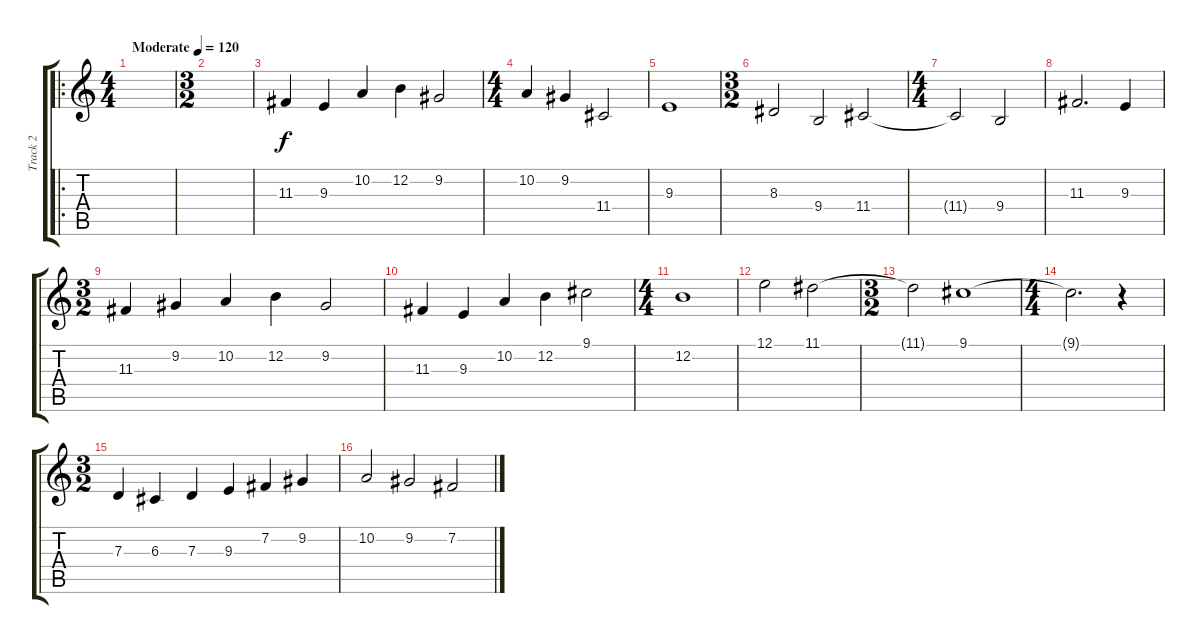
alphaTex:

\track ("Track 2" "Track 2") {instrument choiraahs}
\staff {score tabs}
\tuning (E4 B3 G3 D3 A2 E2) {hide}
\ro
\ts (4 4)
\tempo (120 "Moderate")
\clef g2
\ks c
|
\ts (3 2)
|
11.3.4 9.3.4 10.2.4 12.2.4 9.2.2 |
\ts (4 4)
10.2.4 9.2.4 11.4.2 |
9.3.1 |
\ts (3 2)
8.3.2 9.4.2 11.4.2 |
\ts (4 4)
11.4{t}.2 9.4.2 |
11.3.2{d} 9.3.4 |
\ts (3 2)
11.3.4 9.2.4 10.2.4 12.2.4 9.2.2 |
11.3.4 9.3.4 10.2.4 12.2.4 9.1.2 |
\ts (4 4)
12.2.1 |
12.1.2 11.1.2 |
\ts (3 2)
11.1{t}.2 9.1.1 |
\ts (4 4)
9.1{t}.2{d} r.4 |
\ts (3 2)
7.3.4 6.3.4 7.3.4 9.3.4 7.2.4 9.2.4 |
10.2.2 9.2.2 7.2.2
